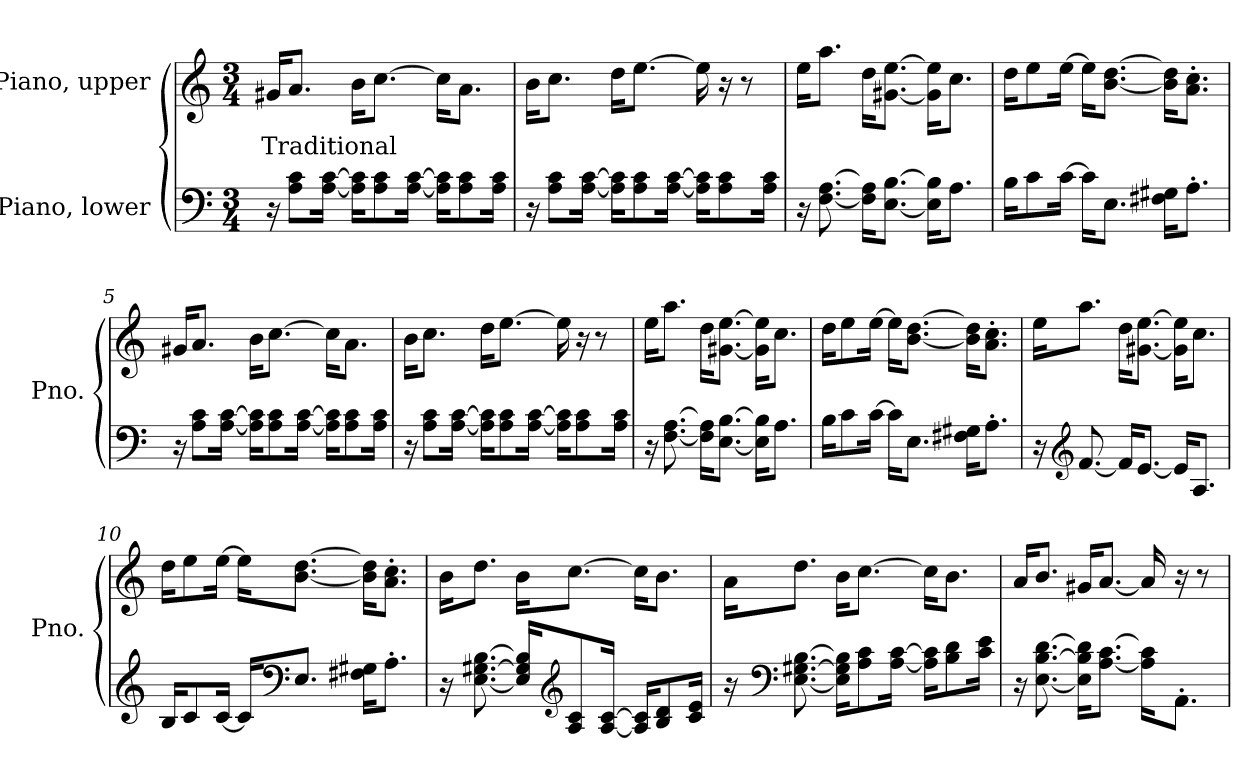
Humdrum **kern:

**kern	**kern	**text
*part2	*part1	*part1
*staff2	*staff1	*staff1
*I"Piano, lower	*I"Piano, upper	*
*I'Pno.	*I'Pno.	*
*clefF4	*clefG2	*
*k[]	*k[]	*
*M3/4	*M3/4	*
*MM100	*MM100	*
=1	=1	=1
!	!	!LO:LY:b
16r	16g#X/KL	Traditional
8A\ 8c\L	8.a/J	.
[16A\ [16c\Jk	.	.
16A\] 16c\]KL	16b\KL	.
8A\ 8c\	[8.cc\J	.
[16A\ [16c\Jk	.	.
16A\] 16c\]KL	16cc\KL]	.
8A\ 8c\	8.a\J	.
16A\ 16c\Jk	.	.
=2	=2	=2
16r	16b\KL	.
8A\ 8c\L	8.cc\J	.
[16A\ [16c\Jk	.	.
16A\] 16c\]KL	16dd\KL	.
8A\ 8c\	[8.ee\J	.
[16A\ [16c\Jk	.	.
16A\] 16c\]KL	16ee\]	.
8A\ 8c\	16r	.
.	8r	.
16A\ 16c\Jk	.	.
=3	=3	=3
16r	16ee\KL	.
[8.F\ [8.A\	8.aa\J	.
16F\] 16A\]KL	16dd\KL	.
[8.E\ [8.B\J	[8.g#X\ [8.ee\J	.
16E\] 16B\]KL	16g#\] 16ee\]KL	.
8.A\J	8.cc\J	.
!!LO:LB:g=z
=4	=4	=4
16B\KL	16dd\KL	.
8c\	8ee\	.
[16c\Jk	[16ee\Jk	.
16c\KL]	16ee\KL]	.
8.E\J	[8.b\ [8.dd\J	.
16F#X\ 16G#X\KL	16b\] 16dd\]KL	.
8.A'\J	8.a\' 8.cc\'J	.
=5	=5	=5
16r	16g#X/KL	.
8A\ 8c\L	8.a/J	.
[16A\ [16c\Jk	.	.
16A\] 16c\]KL	16b\KL	.
8A\ 8c\	[8.cc\J	.
[16A\ [16c\Jk	.	.
16A\] 16c\]KL	16cc\KL]	.
8A\ 8c\	8.a\J	.
16A\ 16c\Jk	.	.
=6	=6	=6
16r	16b\KL	.
8A\ 8c\L	8.cc\J	.
[16A\ [16c\Jk	.	.
16A\] 16c\]KL	16dd\KL	.
8A\ 8c\	[8.ee\J	.
[16A\ [16c\Jk	.	.
16A\] 16c\]KL	16ee\]	.
8A\ 8c\	16r	.
.	8r	.
16A\ 16c\Jk	.	.
!!LO:LB:g=z
=7	=7	=7
16r	16ee\KL	.
[8.F\ [8.A\	8.aa\J	.
16F\] 16A\]KL	16dd\KL	.
[8.E\ [8.B\J	[8.g#X\ [8.ee\J	.
16E\] 16B\]KL	16g#\] 16ee\]KL	.
8.A\J	8.cc\J	.
=8	=8	=8
16B\KL	16dd\KL	.
8c\	8ee\	.
[16c\Jk	[16ee\Jk	.
16c\KL]	16ee\KL]	.
8.E\J	[8.b\ [8.dd\J	.
16F#X\ 16G#X\KL	16b\] 16dd\]KL	.
8.A'\J	8.a\' 8.cc\'J	.
=9	=9	=9
16r	16ee\KL	.
*clefG2	*	*
[8.f/	8.aa\J	.
16f/KL]	16dd\KL	.
[8.e/J	[8.g#X\ [8.ee\J	.
16e/KL]	16g#\] 16ee\]KL	.
8.A/J	8.cc\J	.
!!LO:LB:g=z
=10	=10	=10
16B/KL	16dd\KL	.
8c/	8ee\	.
[16c/Jk	[16ee\Jk	.
16c/KL]	16ee\KL]	.
*clefF4	*	*
8.E/J	[8.b\ [8.dd\J	.
16F#X\ 16G#X\KL	16b\] 16dd\]KL	.
8.A'\J	8.a\' 8.cc\'J	.
=11	=11	=11
16r	16b\KL	.
[8.E\ [8.G#X\ [8.B\	8.dd\J	.
16E/] 16G#/] 16B/]KL	16b\KL	.
*clefG2	*	*
8A/ 8c/	[8.cc\J	.
[16A/ [16c/Jk	.	.
16A/] 16c/]KL	16cc\KL]	.
8B/ 8d/	8.b\J	.
16c/ 16e/Jk	.	.
=12	=12	=12
16r	16a\KL	.
*clefF4	*	*
[8.E\ [8.G#X\ [8.B\	8.dd\J	.
16E\] 16G#\] 16B\]KL	16b\KL	.
8A\ 8c\	[8.cc\J	.
[16A\ [16c\Jk	.	.
16A\] 16c\]KL	16cc\KL]	.
8B\ 8d\	8.b\J	.
16c\ 16e\Jk	.	.
!!LO:LB:g=z
=13	=13	=13
16r	16a/KL	.
[8.E\ [8.B\ [8.d\	8.b/J	.
16E\] 16B\] 16d\]KL	16g#X/KL	.
[8.A\ [8.c\J	[8.a/J	.
16A\] 16c\]KL	16a/]	.
8.AA'\J	16r	.
.	8r	.
=	=	=
*-	*-	*-
